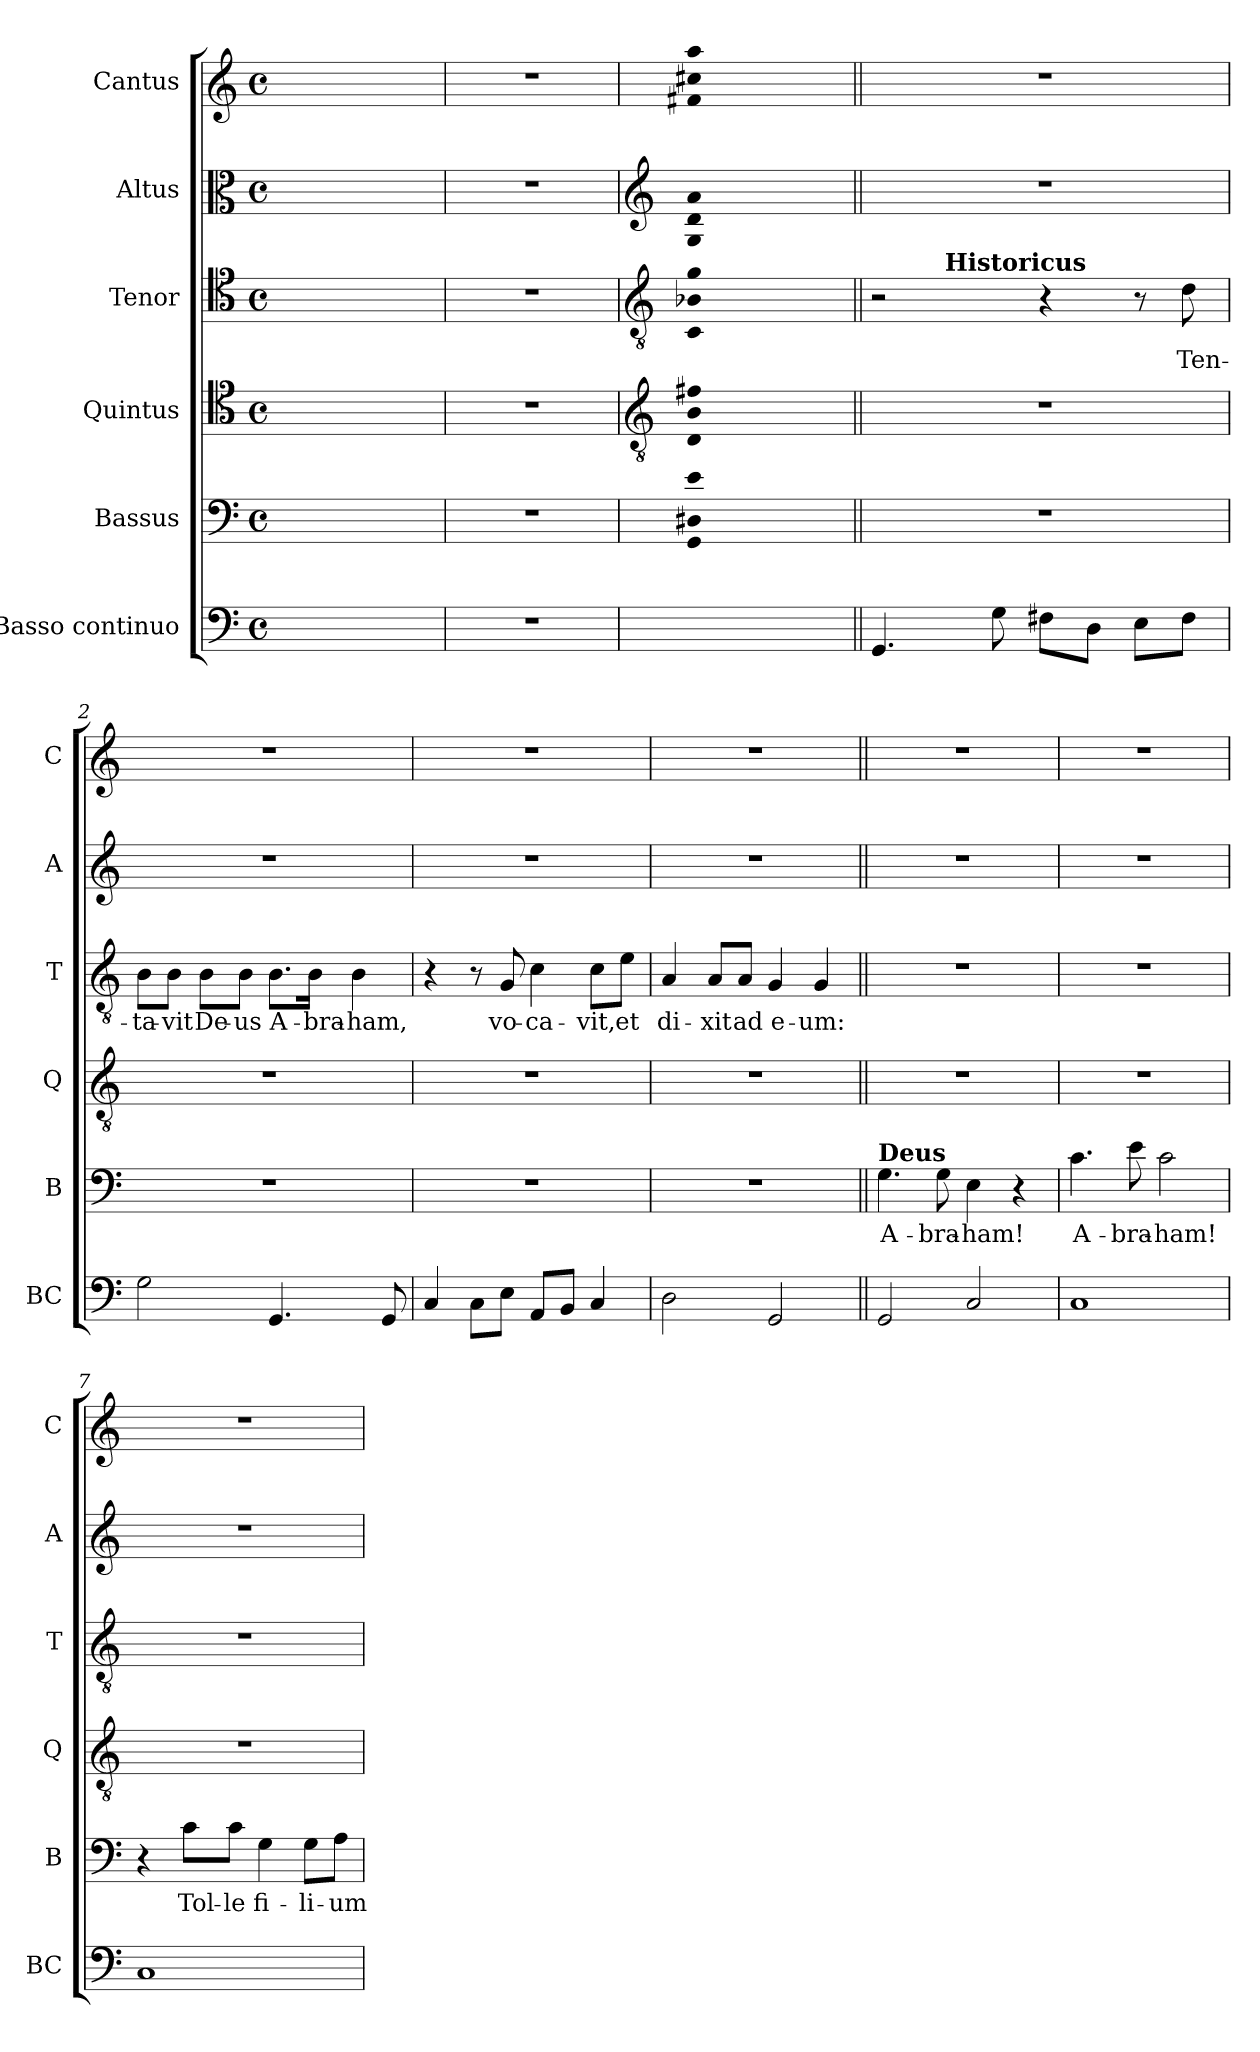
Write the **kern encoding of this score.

**kern	**kern	**text	**kern	**kern	**text	**kern	**kern
*part6	*part5	*part5	*part4	*part3	*part3	*part2	*part1
*staff6	*staff5	*staff5	*staff4	*staff3	*staff3	*staff2	*staff1
*I"Basso continuo	*I"Bassus	*	*I"Quintus	*I"Tenor	*	*I"Altus	*I"Cantus
*I'BC	*I'B	*	*I'Q	*I'T	*	*I'A	*I'C
*clefF4	*clefF4	*	*clefC4	*clefC4	*	*clefC3	*clefG2
*ITrd7c12	*	*	*	*	*	*	*
*k[]	*k[]	*	*k[]	*k[]	*	*k[]	*k[]
*C:	*C:	*	*C:	*C:	*	*C:	*C:
*M4/4	*M4/4	*	*M4/4	*M4/4	*	*M4/4	*M4/4
*met(c)	*met(c)	*	*met(c)	*met(c)	*	*met(c)	*met(c)
=	=	=	=	=	=	=	=
1ryy	1ryy	.	1ryy	1ryy	.	1ryy	1ryy
=1X	=1X	=1X	=1X	=1X	=1X	=1X	=1X
1r	1r	.	1r	1r	.	1r	1r
=2X	=2X	=2X	=2X	=2X	=2X	=2X	=2X
*	*	*	*clefGv2	*clefGv2	*	*clefG2	*
!	!LO:N:n=1:head=solid	!	!	!	!	!	!
!	!LO:N:n=2:head=solid	!	!	!	!	!	!
!	!LO:N:n=3:head=solid	!	!LO:N:n=1:head=solid	!	!	!	!
!	!	!	!LO:N:n=2:head=solid	!	!	!	!
!	!	!	!LO:N:n=3:head=solid	!LO:N:n=1:head=solid	!	!	!
!	!	!	!	!LO:N:n=2:head=solid	!	!	!
!	!	!	!	!LO:N:n=3:head=solid	!	!LO:N:n=1:head=solid	!
!	!	!	!	!	!	!LO:N:n=2:head=solid	!
!	!	!	!	!	!	!LO:N:n=3:head=solid	!LO:N:n=1:head=solid
!	!	!	!	!	!	!	!LO:N:n=2:head=solid
!	!	!	!	!	!	!	!LO:N:n=3:head=solid
1ryy	1GG! 1D#X! 1e!	.	1D! 1B! 1f#X!	1C! 1B-X! 1g!	.	1G! 1d! 1a!	1f#X! 1cc#X! 1aa!
=1||	=1||	=1||	=1||	=1||	=1||	=1||	=1||
*	*	*	*	*^	*	*	*
4.GGG/	1r	.	1r	2r	4ryy	.	1r	1r
!	!	!	!	!	!LO:TX:a:B:t=Historicus	!	!	!
.	.	.	.	.	2.ryy	.	.	.
8GG\	.	.	.	.	.	.	.	.
8FF#X\L	.	.	.	4r	.	.	.	.
8DD\J	.	.	.	.	.	.	.	.
8EE\L	.	.	.	8r	.	.	.	.
!	!	!	!	!	!	!LO:LY:b	!	!
8FF#\J	.	.	.	8d\	.	Ten-	.	.
=2	=2	=2	=2	=2	=2	=2	=2	=2
!	!	!	!	!	!	!LO:LY:b	!	!
*	*	*	*	*v	*v	*	*	*
2GG\	1r	.	1r	8B\L	-ta-	1r	1r
!	!	!	!	!	!LO:LY:b	!	!
.	.	.	.	8B\J	-vit	.	.
!	!	!	!	!	!LO:LY:b	!	!
.	.	.	.	8B\L	De-	.	.
!	!	!	!	!	!LO:LY:b	!	!
.	.	.	.	8B\J	-us	.	.
!	!	!	!	!	!LO:LY:b	!	!
4.GGG/	.	.	.	8.B\L	A-	.	.
!	!	!	!	!	!LO:LY:b	!	!
.	.	.	.	16B\Jk	-bra-	.	.
!	!	!	!	!	!LO:LY:b	!	!
.	.	.	.	4B\	-ham,	.	.
8GGG/	.	.	.	.	.	.	.
=3	=3	=3	=3	=3	=3	=3	=3
4CC/	1r	.	1r	4r	.	1r	1r
8CC\L	.	.	.	8r	.	.	.
!	!	!	!	!	!LO:LY:b	!	!
8EE\J	.	.	.	8G/	vo-	.	.
!	!	!	!	!	!LO:LY:b	!	!
8AAA/L	.	.	.	4c\	-ca-	.	.
8BBB/J	.	.	.	.	.	.	.
!	!	!	!	!	!LO:LY:b	!	!
4CC/	.	.	.	8c\L	-vit,	.	.
!	!	!	!	!	!LO:LY:b	!	!
.	.	.	.	8e\J	et	.	.
=4	=4	=4	=4	=4	=4	=4	=4
!	!	!	!	!	!LO:LY:b	!	!
2DD\	1r	.	1r	4A/	di-	1r	1r
!	!	!	!	!	!LO:LY:b	!	!
.	.	.	.	8A/L	-xit	.	.
!	!	!	!	!	!LO:LY:b	!	!
.	.	.	.	8A/J	ad	.	.
!	!	!	!	!	!LO:LY:b	!	!
2GGG/	.	.	.	4G/	e-	.	.
!	!	!	!	!	!LO:LY:b	!	!
.	.	.	.	4G/	-um:	.	.
!!LO:LB:g=z
=5||	=5||	=5||	=5||	=5||	=5||	=5||	=5||
!	!LO:TX:a:B:t=Deus	!	!	!	!	!	!
!	!	!LO:LY:b	!	!	!	!	!
2GGG/	4.G\	A-	1r	1r	.	1r	1r
!	!	!LO:LY:b	!	!	!	!	!
.	8G\	-bra-	.	.	.	.	.
!	!	!LO:LY:b	!	!	!	!	!
2CC/	4E\	-ham!	.	.	.	.	.
.	4r	.	.	.	.	.	.
=6	=6	=6	=6	=6	=6	=6	=6
!	!	!LO:LY:b	!	!	!	!	!
1CC	4.c\	A-	1r	1r	.	1r	1r
!	!	!LO:LY:b	!	!	!	!	!
.	8e\	-bra-	.	.	.	.	.
!	!	!LO:LY:b	!	!	!	!	!
.	2c\	-ham!	.	.	.	.	.
=7	=7	=7	=7	=7	=7	=7	=7
1CC	4r	.	1r	1r	.	1r	1r
!	!	!LO:LY:b	!	!	!	!	!
.	8c\L	Tol-	.	.	.	.	.
!	!	!LO:LY:b	!	!	!	!	!
.	8c\J	-le	.	.	.	.	.
!	!	!LO:LY:b	!	!	!	!	!
.	4G\	fi-	.	.	.	.	.
!	!	!LO:LY:b	!	!	!	!	!
.	8G\L	-li-	.	.	.	.	.
!	!	!LO:LY:b	!	!	!	!	!
.	8A\J	-um	.	.	.	.	.
=	=	=	=	=	=	=	=
*-	*-	*-	*-	*-	*-	*-	*-
